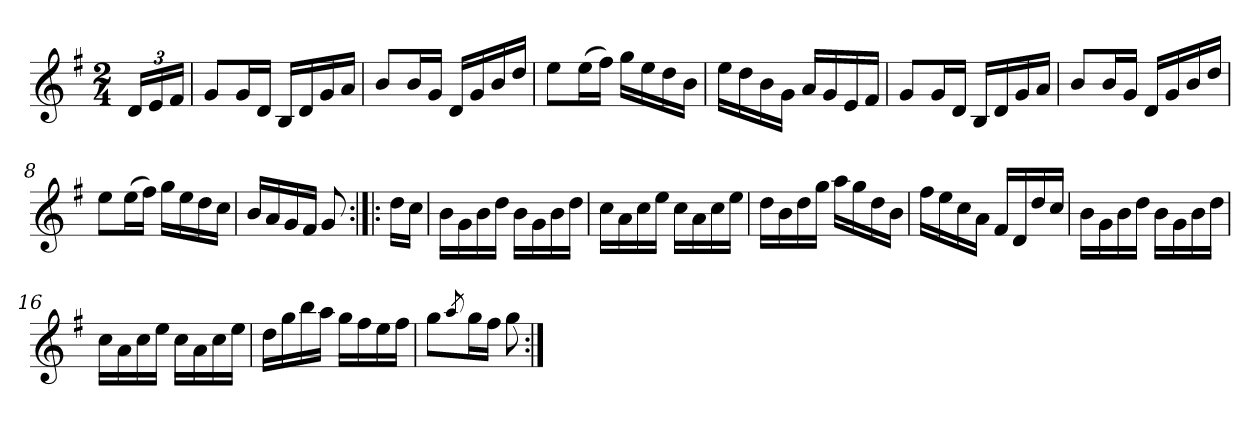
**kern
*part1
*staff1
*clefG2
*k[f#]
*G:
*M2/4
*Xbrackettup
=1
24d/LL
24e/
24f#/JJ
=2
8g/L
16g/L
16d/JJ
16B/LL
16d/
16g/
16a/JJ
=3
8b/L
16b/L
16g/JJ
16d/LL
16g/
16b/
16dd/JJ
=4
8ee\L
(>16ee\L
16ff#\JJ)
16gg\LL
16ee\
16dd\
16b\JJ
=5
16ee\LL
16dd\
16b\
16g\JJ
16a/LL
16g/
16e/
16f#/JJ
=6
8g/L
16g/L
16d/JJ
16B/LL
16d/
16g/
16a/JJ
=7
8b/L
16b/L
16g/JJ
16d/LL
16g/
16b/
16dd/JJ
!!LO:LB:g=z
=8
8ee\L
(>16ee\L
16ff#\JJ)
16gg\LL
16ee\
16dd\
16cc\JJ
=9
16b/LL
16a/
16g/
16f#/JJ
8g/
=10:|!|:
16dd\LL
16cc\JJ
=11
16b\LL
16g\
16b\
16dd\JJ
16b\LL
16g\
16b\
16dd\JJ
=12
16cc\LL
16a\
16cc\
16ee\JJ
16cc\LL
16a\
16cc\
16ee\JJ
=13
16dd\LL
16b\
16dd\
16gg\JJ
16aa\LL
16gg\
16dd\
16b\JJ
=14
16ff#\LL
16ee\
16cc\
16a\JJ
16f#/LL
16d/
16dd/
16cc/JJ
!!LO:LB:g=z
=15
16b\LL
16g\
16b\
16dd\JJ
16b\LL
16g\
16b\
16dd\JJ
=16
16cc\LL
16a\
16cc\
16ee\JJ
16cc\LL
16a\
16cc\
16ee\JJ
=17
16dd\LL
16gg\
16bb\
16aa\JJ
16gg\LL
16ff#\
16ee\
16ff#\JJ
=18
8gg\L
8qaa/
16gg\L
16ff#\JJ
8gg\
=:|!
*-
